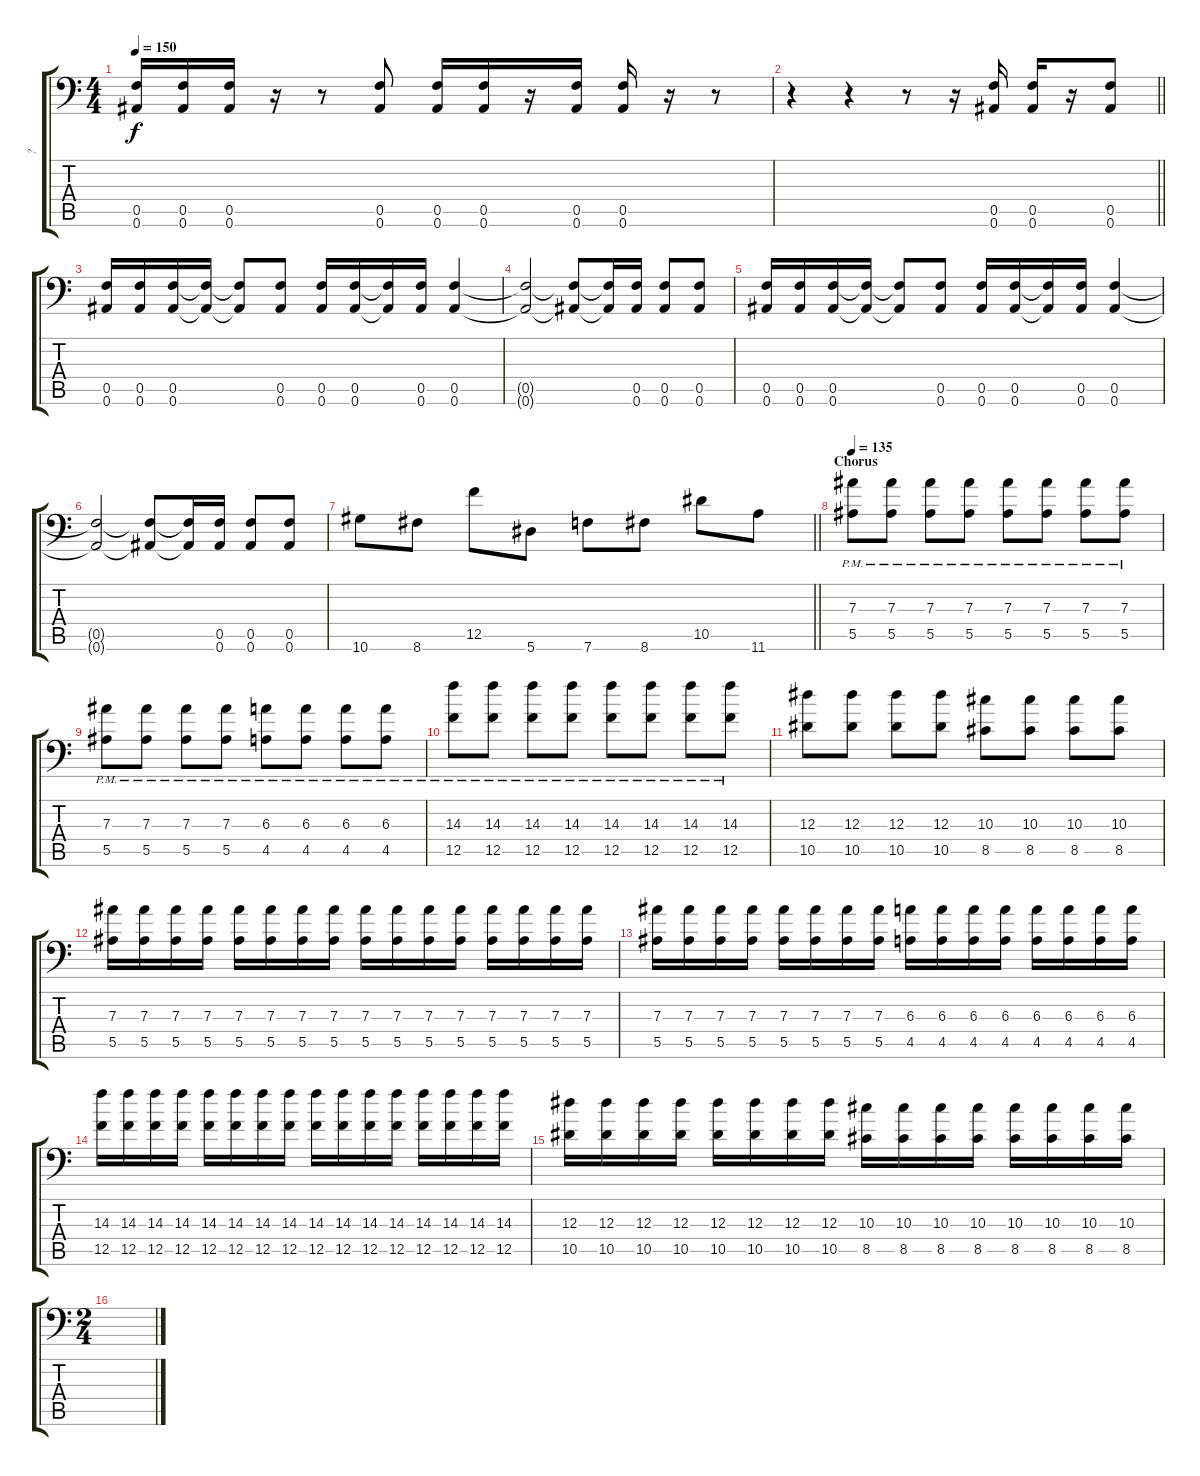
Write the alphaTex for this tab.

\track ("?" "?") {instrument distortionguitar}
\staff {score tabs}
\tuning (C4 G3 Eb3 Bb2 F2 Bb1) {hide}
\ts (4 4)
\tempo 150
\clef f4
\ks c
(0.5 0.6).16{dy f} (0.5 0.6).16 (0.5 0.6).16 r.16 r.8 (0.5 0.6).8 (0.5 0.6).16 (0.5 0.6).16 r.16 (0.5 0.6).16 (0.5 0.6).16 r.16 r.8 |
\barLineRight lightlight
r.4 r.4 r.8 r.16 (0.5 0.6).16 (0.5 0.6).16 r.16 (0.5 0.6).8 |
(0.5 0.6).16 (0.5 0.6).16 (0.5 0.6).16 (0.5{t} 0.6{t}).16 (0.5{t} 0.6{t}).8 (0.5 0.6).8 (0.5 0.6).16 (0.5 0.6).16 (0.5{t} 0.6{t}).16 (0.5 0.6).16 (0.5 0.6).4 |
(0.5{t} 0.6{t}).2 (0.5{t} 0.6{t}).8 (0.5{t} 0.6{t}).16 (0.5 0.6).16 (0.5 0.6).8 (0.5 0.6).8 |
(0.5 0.6).16 (0.5 0.6).16 (0.5 0.6).16 (0.5{t} 0.6{t}).16 (0.5{t} 0.6{t}).8 (0.5 0.6).8 (0.5 0.6).16 (0.5 0.6).16 (0.5{t} 0.6{t}).16 (0.5 0.6).16 (0.5 0.6).4 |
(0.5{t} 0.6{t}).2 (0.5{t} 0.6{t}).8 (0.5{t} 0.6{t}).16 (0.5 0.6).16 (0.5 0.6).8 (0.5 0.6).8 |
\barLineRight lightlight
10.6.8 8.6.8 12.5.8 5.6.8 7.6.8 8.6.8 10.5.8 11.6.8 |
\section ("" "Chorus")
\tempo 135
(7.3{pm} 5.5{pm}).8 (7.3{pm} 5.5{pm}).8 (7.3{pm} 5.5{pm}).8 (7.3{pm} 5.5{pm}).8 (7.3{pm} 5.5{pm}).8 (7.3{pm} 5.5{pm}).8 (7.3{pm} 5.5{pm}).8 (7.3{pm} 5.5{pm}).8 |
(7.3{pm} 5.5{pm}).8 (7.3{pm} 5.5{pm}).8 (7.3{pm} 5.5{pm}).8 (7.3{pm} 5.5{pm}).8 (6.3{pm} 4.5{pm}).8 (6.3{pm} 4.5{pm}).8 (6.3{pm} 4.5{pm}).8 (6.3{pm} 4.5{pm}).8 |
(14.3{pm} 12.5{pm}).8 (14.3{pm} 12.5{pm}).8 (14.3{pm} 12.5{pm}).8 (14.3{pm} 12.5{pm}).8 (14.3{pm} 12.5{pm}).8 (14.3{pm} 12.5{pm}).8 (14.3{pm} 12.5{pm}).8 (14.3{pm} 12.5{pm}).8 |
(12.3 10.5).8 (12.3 10.5).8 (12.3 10.5).8 (12.3 10.5).8 (10.3 8.5).8 (10.3 8.5).8 (10.3 8.5).8 (10.3 8.5).8 |
(7.3 5.5).16 (7.3 5.5).16 (7.3 5.5).16 (7.3 5.5).16 (7.3 5.5).16 (7.3 5.5).16 (7.3 5.5).16 (7.3 5.5).16 (7.3 5.5).16 (7.3 5.5).16 (7.3 5.5).16 (7.3 5.5).16 (7.3 5.5).16 (7.3 5.5).16 (7.3 5.5).16 (7.3 5.5).16 |
(7.3 5.5).16 (7.3 5.5).16 (7.3 5.5).16 (7.3 5.5).16 (7.3 5.5).16 (7.3 5.5).16 (7.3 5.5).16 (7.3 5.5).16 (6.3 4.5).16 (6.3 4.5).16 (6.3 4.5).16 (6.3 4.5).16 (6.3 4.5).16 (6.3 4.5).16 (6.3 4.5).16 (6.3 4.5).16 |
(14.3 12.5).16 (14.3 12.5).16 (14.3 12.5).16 (14.3 12.5).16 (14.3 12.5).16 (14.3 12.5).16 (14.3 12.5).16 (14.3 12.5).16 (14.3 12.5).16 (14.3 12.5).16 (14.3 12.5).16 (14.3 12.5).16 (14.3 12.5).16 (14.3 12.5).16 (14.3 12.5).16 (14.3 12.5).16 |
(12.3 10.5).16 (12.3 10.5).16 (12.3 10.5).16 (12.3 10.5).16 (12.3 10.5).16 (12.3 10.5).16 (12.3 10.5).16 (12.3 10.5).16 (10.3 8.5).16 (10.3 8.5).16 (10.3 8.5).16 (10.3 8.5).16 (10.3 8.5).16 (10.3 8.5).16 (10.3 8.5).16 (10.3 8.5).16 |
\ts (2 4)
